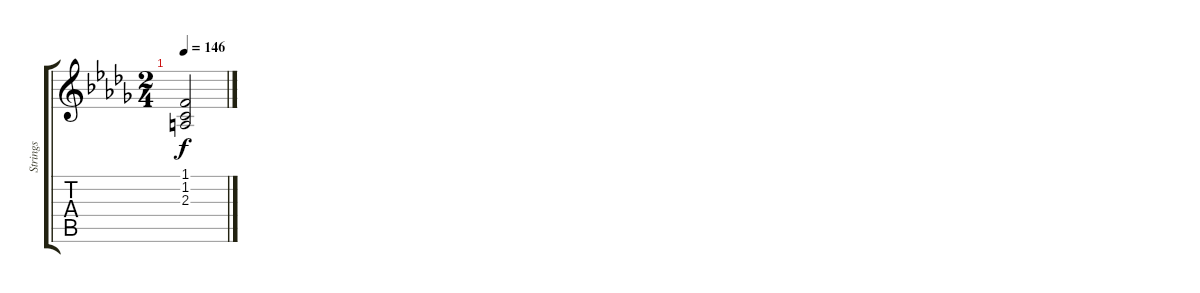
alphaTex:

\track ("Strings" "Strings") {instrument stringensemble1}
\staff {score tabs}
\tuning (E4 B3 G3 D3 A2 E2) {hide}
\ts (2 4)
\tempo 146
\clef g2
\ks db
(1.1{t} 1.2{t} 2.3{t}).2{dy f}
